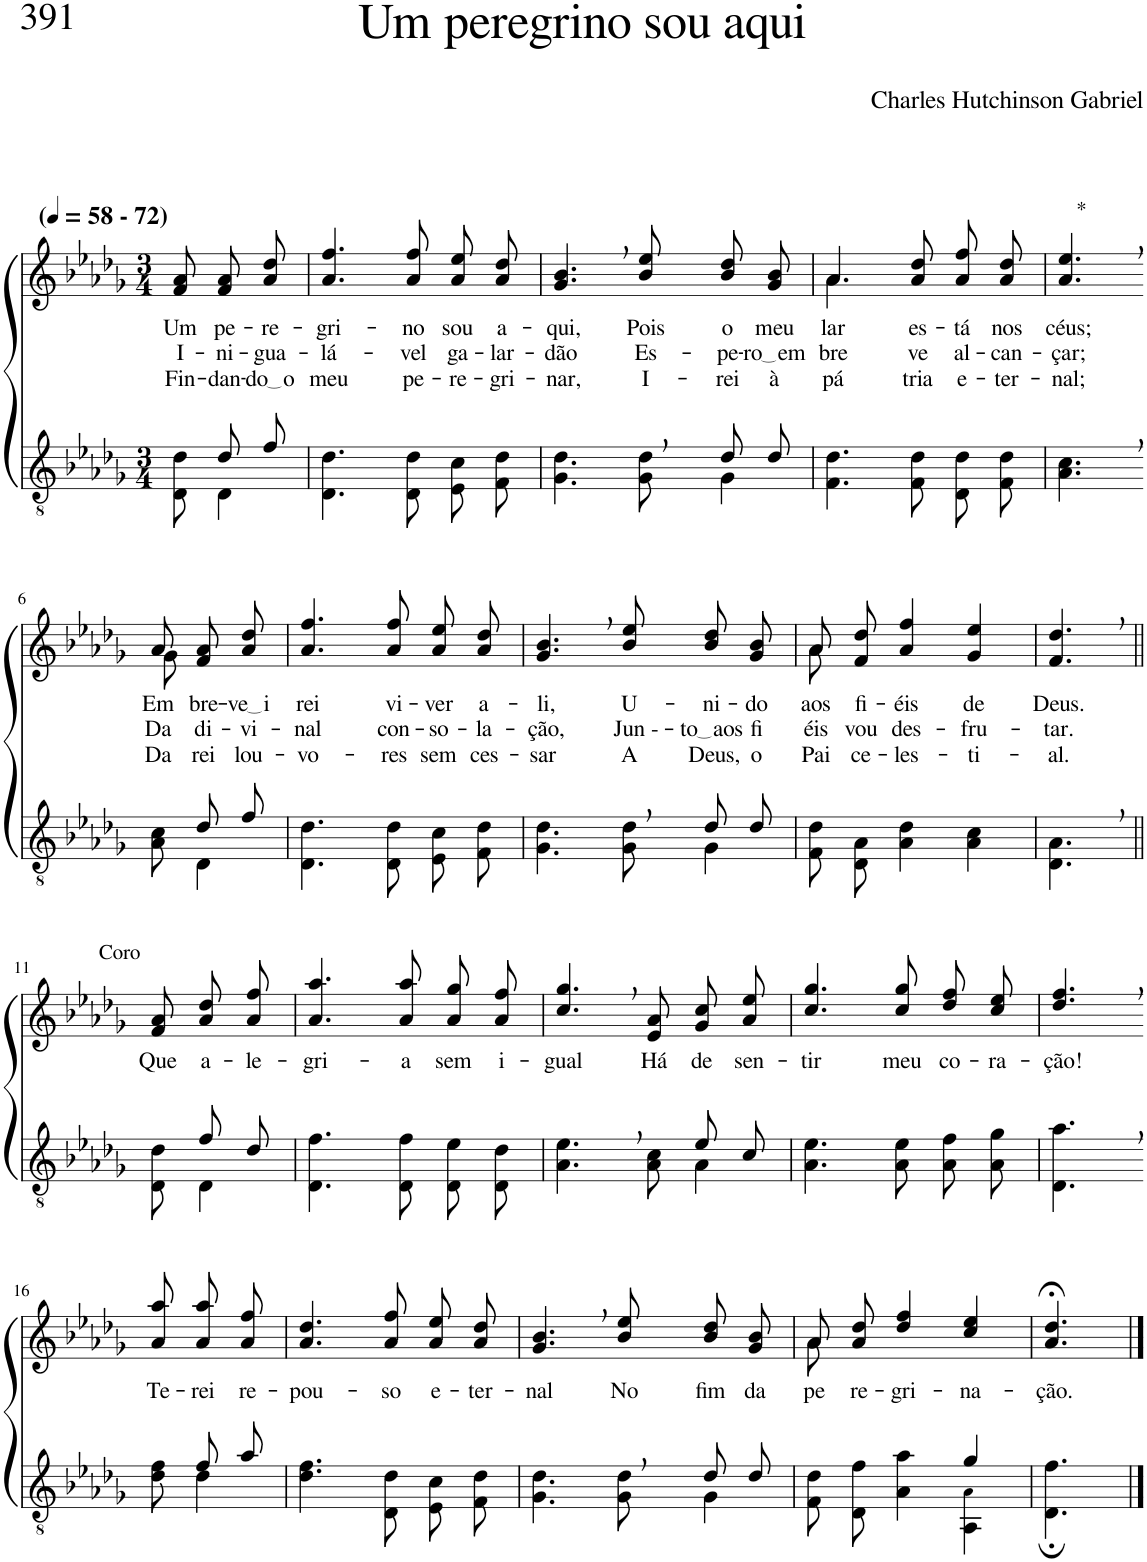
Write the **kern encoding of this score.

**kern	**kern	**text	**text	**text
*part2	*part1	*part1	*part1	*part1
*staff2	*staff1	*staff1	*staff1	*staff1
*I"Parte III e IV	*I"Parte I e II	*	*	*
*clefGv2	*clefG2	*	*	*
*Trd3c5	*Trd3c5	*	*	*
*k[b-e-a-d-g-]	*k[b-e-a-d-g-]	*	*	*
*M3/4	*M3/4	*	*	*
*MM58	*MM58	*	*	*
=1	=1	=1	=1	=1
*^	*	*	*	*
!	!	!LO:TX:a:B:t=(	!	!	!
!	!	!LO:TX:a:B:t=- 72)	!	!	!
!	!	!	!LO:LY:b	!LO:LY:b	!LO:LY:b
8ryy	8D-\ 8d-\	8f/ 8a-/	Um	I-	Fin-
!	!	!	!LO:LY:b	!LO:LY:b	!LO:LY:b
8d-/L	4D-\	8f/ 8a-/L	pe-	-ni-	-dan-
!	!	!	!LO:LY:b	!LO:LY:b	!LO:LY:b
8f/J	.	8a-/ 8dd-/J	-re-	-gua-	do o
*v	*v	*	*	*	*
=2	=2	=2	=2	=2
!	!	!LO:LY:b	!LO:LY:b	!LO:LY:b
4.D-\ 4.d-\	4.a-/ 4.ff/	-gri-	-lá-	meu
!	!	!LO:LY:b	!LO:LY:b	!LO:LY:b
8D-\ 8d-\	8a-/ 8ff/	-no	-vel	pe-
!	!	!LO:LY:b	!LO:LY:b	!LO:LY:b
8E-/ 8c/L	8a-\ 8ee-\L	sou	ga-	-re-
!	!	!LO:LY:b	!LO:LY:b	!LO:LY:b
8F/ 8d-/J	8a-\ 8dd-\J	a-	-lar-	-gri-
=3	=3	=3	=3	=3
*^	*	*	*	*
!	!	!	!LO:LY:b	!LO:LY:b	!LO:LY:b
2ryy	4.G-\ 4.d-\	4.g-/, 4.b-/,	-qui,	-dão	-nar,
!	!	!	!LO:LY:b	!LO:LY:b	!LO:LY:b
.	8G-\ 8d-\	8b-/ 8ee-/	Pois	Es-	I-
!	!	!	!LO:LY:b	!LO:LY:b	!LO:LY:b
8d-/L	4G-\	8b-\ 8dd-\L	o	-pe-	-rei
!	!	!	!LO:LY:b	!LO:LY:b	!LO:LY:b
8d-/J	.	8g-\ 8b-\J	meu	ro em	à
*v	*v	*	*	*	*
=4	=4	=4	=4	=4
*	*^	*	*	*
!	!	!	!LO:LY:b	!LO:LY:b	!LO:LY:b
4.F\ 4.d-\	4.a-/	4.a-\	lar	bre-	pá-
!	!	!	!LO:LY:b	!LO:LY:b	!LO:LY:b
8F\ 8d-\	8a-/ 8dd-/	4.ryy	es-	-ve	-tria
!	!	!	!LO:LY:b	!LO:LY:b	!LO:LY:b
8D-/ 8d-/L	8a-\ 8ff\L	.	-tá	al-	e-
!	!	!	!LO:LY:b	!LO:LY:b	!LO:LY:b
8F/ 8d-/J	8a-\ 8dd-\J	.	nos	-can-	-ter-
*	*v	*v	*	*	*
=5	=5	=5	=5	=5
!	!LO:TX:a:t=*	!	!	!
!	!	!LO:LY:b	!LO:LY:b	!LO:LY:b
4.A-\, 4.c\,	4.a-/, 4.ee-/,	céus;	-çar;	-nal;
!!LO:LB:g=z
=6-	=6-	=6-	=6-	=6-
*^	*^	*	*	*
!	!	!	!	!LO:LY:b	!LO:LY:b	!LO:LY:b
8ryy	8A-\ 8c\	8a-/	8g-\	Em	Da	Da-
!	!	!	!	!LO:LY:b	!LO:LY:b	!LO:LY:b
8d-/L	4D-\	8f/ 8a-/L	4ryy	bre-	di-	-rei
!	!	!	!	!LO:LY:b	!LO:LY:b	!LO:LY:b
8f/J	.	8a-/ 8dd-/J	.	ve i	-vi-	lou-
*v	*v	*	*	*	*	*
*	*v	*v	*	*	*
=7	=7	=7	=7	=7
!	!	!LO:LY:b	!LO:LY:b	!LO:LY:b
4.D-\ 4.d-\	4.a-/ 4.ff/	rei	-nal	-vo-
!	!	!LO:LY:b	!LO:LY:b	!LO:LY:b
8D-\ 8d-\	8a-/ 8ff/	vi-	con-	-res
!	!	!LO:LY:b	!LO:LY:b	!LO:LY:b
8E-/ 8c/L	8a-\ 8ee-\L	-ver	-so-	sem
!	!	!LO:LY:b	!LO:LY:b	!LO:LY:b
8F/ 8d-/J	8a-\ 8dd-\J	a-	-la-	ces-
=8	=8	=8	=8	=8
*^	*	*	*	*
!	!	!	!LO:LY:b	!LO:LY:b	!LO:LY:b
2ryy	4.G-\ 4.d-\	4.g-/, 4.b-/,	-li,	-ção,	-sar
!	!	!	!LO:LY:b	!LO:LY:b	!LO:LY:b
.	8G-\ 8d-\	8b-/ 8ee-/	U-	Jun --	A
!	!	!	!LO:LY:b	!LO:LY:b	!LO:LY:b
8d-/L	4G-\	8b-\ 8dd-\L	-ni-	to aos	Deus,
!	!	!	!LO:LY:b	!LO:LY:b	!LO:LY:b
8d-/J	.	8g-\ 8b-\J	-do	fi-	o
*v	*v	*	*	*	*
=9	=9	=9	=9	=9
*	*^	*	*	*
!	!	!	!LO:LY:b	!LO:LY:b	!LO:LY:b
8F/ 8d-/L	8a-\L	8a-\	aos	-éis	Pai
!	!	!	!LO:LY:b	!LO:LY:b	!LO:LY:b
8D-/ 8A-/J	8f\ 8dd-\J	2ryy	fi-	vou	ce-
!	!	!	!LO:LY:b	!LO:LY:b	!LO:LY:b
4A-\ 4d-\	4a-/ 4ff/	.	-éis	des-	-les-
!	!	!	!LO:LY:b	!LO:LY:b	!LO:LY:b
4A-\ 4c\	4g-/ 4ee-/	.	de	-fru-	-ti-
.	.	8ryy	.	.	.
=10	=10	=10	=10	=10	=10
!	!	!	!LO:LY:b	!LO:LY:b	!LO:LY:b
*	*v	*v	*	*	*
4.D-\, 4.A-\,	4.f/, 4.dd-/,	Deus.	-tar.	-al.
!!LO:LB:g=z
=11||	=11||	=11||	=11||	=11||
*^	*	*	*	*
!	!	!LO:TX:a:t=Coro	!	!	!
!	!	!	!LO:LY:b	!	!
8ryy	8D-\ 8d-\	8f/ 8a-/	Que	.	.
!	!	!	!LO:LY:b	!	!
8f/L	4D-\	8a-\ 8dd-\L	a-	.	.
!	!	!	!LO:LY:b	!	!
8d-/J	.	8a-\ 8ff\J	-le-	.	.
*v	*v	*	*	*	*
=12	=12	=12	=12	=12
!	!	!LO:LY:b	!	!
4.D-\ 4.f\	4.a-/ 4.aa-/	-gri-	.	.
!	!	!LO:LY:b	!	!
8D-\ 8f\	8a-/ 8aa-/	-a	.	.
!	!	!LO:LY:b	!	!
8D-/ 8e-/L	8a-\ 8gg-\L	sem	.	.
!	!	!LO:LY:b	!	!
8D-/ 8d-/J	8a-\ 8ff\J	i-	.	.
=13	=13	=13	=13	=13
*^	*	*	*	*
!	!	!	!LO:LY:b	!	!
2ryy	4.A-\ 4.e-\	4.cc/, 4.gg-/,	-gual	.	.
!	!	!	!LO:LY:b	!	!
.	8A-\ 8c\	8e-/ 8a-/	Há	.	.
!	!	!	!LO:LY:b	!	!
8e-/L	4A-\	8g-\ 8cc\L	de	.	.
!	!	!	!LO:LY:b	!	!
8c/J	.	8a-\ 8ee-\J	sen-	.	.
*v	*v	*	*	*	*
=14	=14	=14	=14	=14
!	!	!LO:LY:b	!	!
4.A-\ 4.e-\	4.cc/ 4.gg-/	-tir	.	.
!	!	!LO:LY:b	!	!
8A-\ 8e-\	8cc/ 8gg-/	meu	.	.
!	!	!LO:LY:b	!	!
8A-\ 8f\L	8dd-\ 8ff\L	co-	.	.
!	!	!LO:LY:b	!	!
8A-\ 8g-\J	8cc\ 8ee-\J	-ra-	.	.
=15	=15	=15	=15	=15
!	!	!LO:LY:b	!	!
4.D-\, 4.a-\,	4.dd-/, 4.ff/,	-ção!	.	.
!!LO:LB:g=z
=16-	=16-	=16-	=16-	=16-
*^	*	*	*	*
!	!	!	!LO:LY:b	!	!
8ryy	8d-\ 8f\	8a-/ 8aa-/	Te-	.	.
!	!	!	!LO:LY:b	!	!
8f/L	4d-\	8a-\ 8aa-\L	-rei	.	.
!	!	!	!LO:LY:b	!	!
8a-/J	.	8a-\ 8ff\J	re-	.	.
*v	*v	*	*	*	*
=17	=17	=17	=17	=17
!	!	!LO:LY:b	!	!
4.d-\ 4.f\	4.a-/ 4.dd-/	-pou-	.	.
!	!	!LO:LY:b	!	!
8D-\ 8d-\	8a-/ 8ff/	-so	.	.
!	!	!LO:LY:b	!	!
8E-/ 8c/L	8a-\ 8ee-\L	e-	.	.
!	!	!LO:LY:b	!	!
8F/ 8d-/J	8a-\ 8dd-\J	-ter-	.	.
=18	=18	=18	=18	=18
*^	*	*	*	*
!	!	!	!LO:LY:b	!	!
2ryy	4.G-\ 4.d-\	4.g-/, 4.b-/,	-nal	.	.
!	!	!	!LO:LY:b	!	!
.	8G-\ 8d-\	8b-/ 8ee-/	No	.	.
!	!	!	!LO:LY:b	!	!
8d-/L	4G-\	8b-\ 8dd-\L	fim	.	.
!	!	!	!LO:LY:b	!	!
8d-/J	.	8g-\ 8b-\J	da	.	.
=19	=19	=19	=19	=19	=19
*	*	*^	*	*	*
!	!	!	!	!LO:LY:b	!	!
2ryy	8F\ 8d-\L	8a-\L	8a-\	pe-	.	.
!	!	!	!	!LO:LY:b	!	!
.	8D-\ 8f\J	8a-\ 8dd-\J	2ryy	-re-	.	.
!	!	!	!	!LO:LY:b	!	!
.	4A-\ 4a-\	4dd-/ 4ff/	.	-gri-	.	.
!	!	!	!	!LO:LY:b	!	!
4g-/	4AA-\ 4A-!\	4cc/ 4ee-/	.	-na-	.	.
.	.	.	8ryy	.	.	.
*v	*v	*	*	*	*	*
=20	=20	=20	=20	=20	=20
!	!	!	!LO:LY:b	!	!
*	*v	*v	*	*	*
4.D-\; 4.f\;	4.a-/;< 4.dd-/;<	-ção.	.	.
==	==	==	==	==
*-	*-	*-	*-	*-
